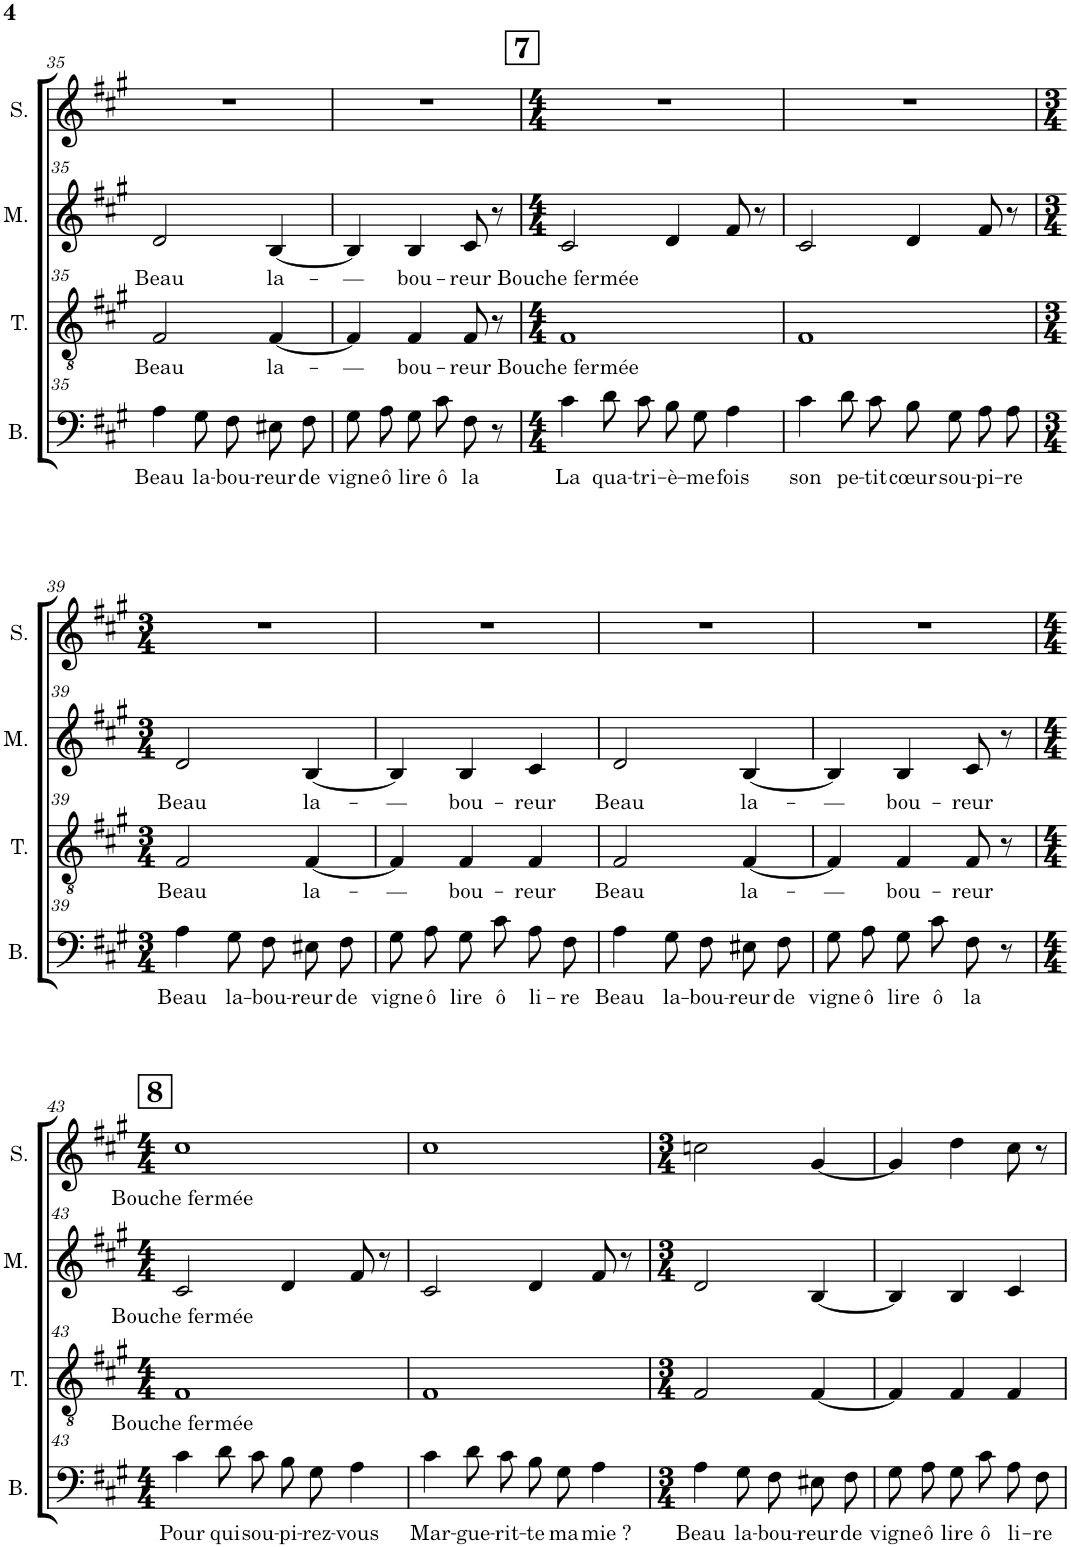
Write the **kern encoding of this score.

**kern	**text	**kern	**text	**kern	**text	**kern	**text
*part4	*part4	*part3	*part3	*part2	*part2	*part1	*part1
*staff4	*staff4	*staff3	*staff3	*staff2	*staff2	*staff1	*staff1
*I"Basse	*	*I"Ténor	*	*I"Mezzo	*	*I"Soprano	*
*I'B.	*	*I'T.	*	*I'M.	*	*I'S.	*
!!LO:PB:g=z
*clefF4	*	*clefGv2	*	*clefG2	*	*clefG2	*
*k[f#c#g#]	*	*k[f#c#g#]	*	*k[f#c#g#]	*	*k[f#c#g#]	*
*M3/4	*	*M3/4	*	*M3/4	*	*M3/4	*
=35	=35	=35	=35	=35	=35	=35	=35
!	!LO:LY:b	!	!LO:LY:b	!	!LO:LY:b	!	!
4A\	Beau	2F#/	Beau	2d/	Beau	2.r	.
!	!LO:LY:b	!	!	!	!	!	!
8G#\L	la-	.	.	.	.	.	.
!	!LO:LY:b	!	!	!	!	!	!
8F#\J	-bou-	.	.	.	.	.	.
!	!LO:LY:b	!	!LO:LY:b	!	!LO:LY:b	!	!
8E#X\L	-reur	[4F#/	la-	[4B/	la-	.	.
!	!LO:LY:b	!	!	!	!	!	!
8F#\J	de	.	.	.	.	.	.
=36	=36	=36	=36	=36	=36	=36	=36
!	!LO:LY:b	!	!LO:LY:b	!	!LO:LY:b	!	!
8G#\L	vigne	4F#/]	-—	4B/]	-—	2.r	.
!	!LO:LY:b	!	!	!	!	!	!
8A\J	ô	.	.	.	.	.	.
!	!LO:LY:b	!	!LO:LY:b	!	!LO:LY:b	!	!
8G#\L	lire	4F#/	bou-	4B/	bou-	.	.
!	!LO:LY:b	!	!	!	!	!	!
8c#\J	ô	.	.	.	.	.	.
!	!LO:LY:b	!	!LO:LY:b	!	!LO:LY:b	!	!
8F#\	la	8F#/	-reur	8c#/	-reur	.	.
8r	.	8r	.	8r	.	.	.
!!LO:REH:place=s1:a:B:cj:fs=14:t=7
=37	=37	=37	=37	=37	=37	=37	=37
*M4/4	*	*M4/4	*	*M4/4	*	*M4/4	*
!	!LO:LY:b	!	!LO:LY:b	!	!LO:LY:b	!	!
4c#\	La	1F#	Bouche fermée	2c#/	Bouche fermée	1r	.
!	!LO:LY:b	!	!	!	!	!	!
8d\L	qua-	.	.	.	.	.	.
!	!LO:LY:b	!	!	!	!	!	!
8c#\J	-tri-	.	.	.	.	.	.
!	!LO:LY:b	!	!	!	!	!	!
8B\L	-è-	.	.	4d/	.	.	.
!	!LO:LY:b	!	!	!	!	!	!
8G#\J	-me	.	.	.	.	.	.
!	!LO:LY:b	!	!	!	!	!	!
4A\	fois	.	.	8f#/	.	.	.
.	.	.	.	8r	.	.	.
=38	=38	=38	=38	=38	=38	=38	=38
!	!LO:LY:b	!	!	!	!	!	!
4c#\	son	1F#	.	2c#/	.	1r	.
!	!LO:LY:b	!	!	!	!	!	!
8d\L	pe-	.	.	.	.	.	.
!	!LO:LY:b	!	!	!	!	!	!
8c#\J	-tit	.	.	.	.	.	.
!	!LO:LY:b	!	!	!	!	!	!
8B\L	cœur	.	.	4d/	.	.	.
!	!LO:LY:b	!	!	!	!	!	!
8G#\J	sou-	.	.	.	.	.	.
!	!LO:LY:b	!	!	!	!	!	!
8A\L	-pi-	.	.	8f#/	.	.	.
!	!LO:LY:b	!	!	!	!	!	!
8A\J	-re	.	.	8r	.	.	.
!!LO:LB:g=z
=39	=39	=39	=39	=39	=39	=39	=39
*M3/4	*	*M3/4	*	*M3/4	*	*M3/4	*
!	!LO:LY:b	!	!LO:LY:b	!	!LO:LY:b	!	!
4A\	Beau	2F#/	Beau	2d/	Beau	2.r	.
!	!LO:LY:b	!	!	!	!	!	!
8G#\L	la-	.	.	.	.	.	.
!	!LO:LY:b	!	!	!	!	!	!
8F#\J	-bou-	.	.	.	.	.	.
!	!LO:LY:b	!	!LO:LY:b	!	!LO:LY:b	!	!
8E#X\L	-reur	[4F#/	la-	[4B/	la-	.	.
!	!LO:LY:b	!	!	!	!	!	!
8F#\J	de	.	.	.	.	.	.
=40	=40	=40	=40	=40	=40	=40	=40
!	!LO:LY:b	!	!LO:LY:b	!	!LO:LY:b	!	!
8G#\L	vigne	4F#/]	-—	4B/]	-—	2.r	.
!	!LO:LY:b	!	!	!	!	!	!
8A\J	ô	.	.	.	.	.	.
!	!LO:LY:b	!	!LO:LY:b	!	!LO:LY:b	!	!
8G#\L	lire	4F#/	bou-	4B/	bou-	.	.
!	!LO:LY:b	!	!	!	!	!	!
8c#\J	ô	.	.	.	.	.	.
!	!LO:LY:b	!	!LO:LY:b	!	!LO:LY:b	!	!
8A\L	li-	4F#/	-reur	4c#/	-reur	.	.
!	!LO:LY:b	!	!	!	!	!	!
8F#\J	-re	.	.	.	.	.	.
=41	=41	=41	=41	=41	=41	=41	=41
!	!LO:LY:b	!	!LO:LY:b	!	!LO:LY:b	!	!
4A\	Beau	2F#/	Beau	2d/	Beau	2.r	.
!	!LO:LY:b	!	!	!	!	!	!
8G#\L	la-	.	.	.	.	.	.
!	!LO:LY:b	!	!	!	!	!	!
8F#\J	-bou-	.	.	.	.	.	.
!	!LO:LY:b	!	!LO:LY:b	!	!LO:LY:b	!	!
8E#X\L	-reur	[4F#/	la-	[4B/	la-	.	.
!	!LO:LY:b	!	!	!	!	!	!
8F#\J	de	.	.	.	.	.	.
=42	=42	=42	=42	=42	=42	=42	=42
!	!LO:LY:b	!	!LO:LY:b	!	!LO:LY:b	!	!
8G#\L	vigne	4F#/]	-—	4B/]	-—	2.r	.
!	!LO:LY:b	!	!	!	!	!	!
8A\J	ô	.	.	.	.	.	.
!	!LO:LY:b	!	!LO:LY:b	!	!LO:LY:b	!	!
8G#\L	lire	4F#/	bou-	4B/	bou-	.	.
!	!LO:LY:b	!	!	!	!	!	!
8c#\J	ô	.	.	.	.	.	.
!	!LO:LY:b	!	!LO:LY:b	!	!LO:LY:b	!	!
8F#\	la	8F#/	-reur	8c#/	-reur	.	.
8r	.	8r	.	8r	.	.	.
!!LO:LB:g=z
!!LO:REH:place=s1:a:B:cj:fs=14:t=8
=43	=43	=43	=43	=43	=43	=43	=43
*M4/4	*	*M4/4	*	*M4/4	*	*M4/4	*
!	!LO:LY:b	!	!LO:LY:b	!	!LO:LY:b	!	!LO:LY:b
4c#\	Pour	1F#	Bouche fermée	2c#/	Bouche fermée	1cc#	Bouche fermée
!	!LO:LY:b	!	!	!	!	!	!
8d\L	qui	.	.	.	.	.	.
!	!LO:LY:b	!	!	!	!	!	!
8c#\J	sou-	.	.	.	.	.	.
!	!LO:LY:b	!	!	!	!	!	!
8B\L	-pi-	.	.	4d/	.	.	.
!	!LO:LY:b	!	!	!	!	!	!
8G#\J	-rez-	.	.	.	.	.	.
!	!LO:LY:b	!	!	!	!	!	!
4A\	-vous	.	.	8f#/	.	.	.
.	.	.	.	8r	.	.	.
=44	=44	=44	=44	=44	=44	=44	=44
!	!LO:LY:b	!	!	!	!	!	!
4c#\	Mar-	1F#	.	2c#/	.	1cc#	.
!	!LO:LY:b	!	!	!	!	!	!
8d\L	-gue-	.	.	.	.	.	.
!	!LO:LY:b	!	!	!	!	!	!
8c#\J	-rit-	.	.	.	.	.	.
!	!LO:LY:b	!	!	!	!	!	!
8B\L	-te	.	.	4d/	.	.	.
!	!LO:LY:b	!	!	!	!	!	!
8G#\J	ma	.	.	.	.	.	.
!	!LO:LY:b	!	!	!	!	!	!
4A\	mie ?	.	.	8f#/	.	.	.
.	.	.	.	8r	.	.	.
=45	=45	=45	=45	=45	=45	=45	=45
*M3/4	*	*M3/4	*	*M3/4	*	*M3/4	*
!	!LO:LY:b	!	!	!	!	!	!
4A\	Beau	2F#/	.	2d/	.	2ccn\	.
!	!LO:LY:b	!	!	!	!	!	!
8G#\L	la-	.	.	.	.	.	.
!	!LO:LY:b	!	!	!	!	!	!
8F#\J	-bou-	.	.	.	.	.	.
!	!LO:LY:b	!	!	!	!	!	!
8E#X\L	-reur	[4F#/	.	[4B/	.	[4g#/	.
!	!LO:LY:b	!	!	!	!	!	!
8F#\J	de	.	.	.	.	.	.
=46	=46	=46	=46	=46	=46	=46	=46
!	!LO:LY:b	!	!	!	!	!	!
8G#\L	vigne	4F#/]	.	4B/]	.	4g#/]	.
!	!LO:LY:b	!	!	!	!	!	!
8A\J	ô	.	.	.	.	.	.
!	!LO:LY:b	!	!	!	!	!	!
8G#\L	lire	4F#/	.	4B/	.	4dd\	.
!	!LO:LY:b	!	!	!	!	!	!
8c#\J	ô	.	.	.	.	.	.
!	!LO:LY:b	!	!	!	!	!	!
8A\L	li-	4F#/	.	4c#/	.	8cc#\	.
!	!LO:LY:b	!	!	!	!	!	!
8F#\J	-re	.	.	.	.	8r	.
=	=	=	=	=	=	=	=
*-	*-	*-	*-	*-	*-	*-	*-
